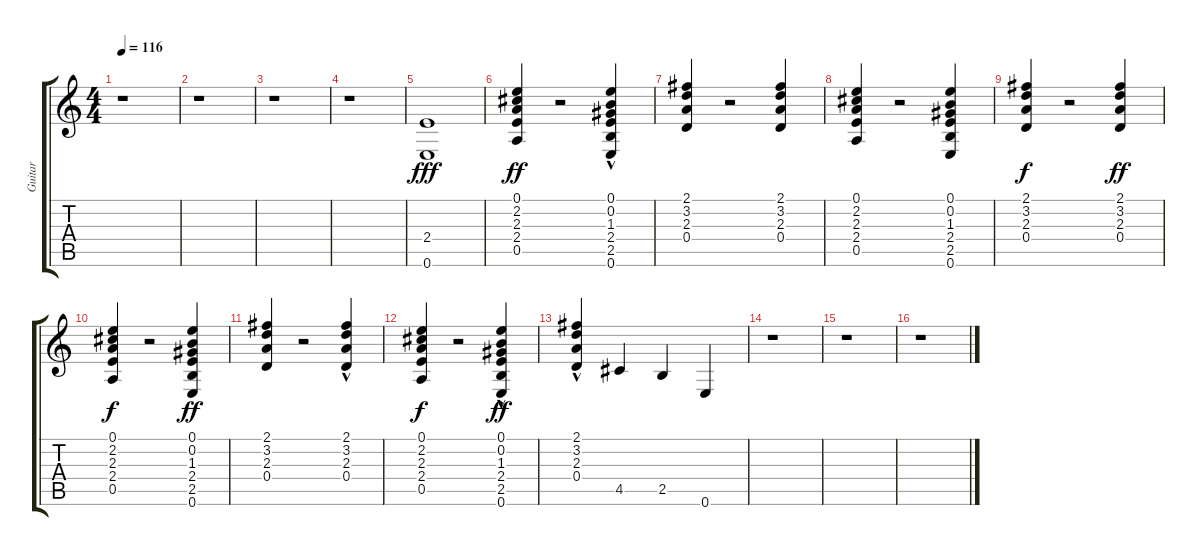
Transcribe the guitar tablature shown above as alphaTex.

\track ("Guitar" "Guitar") {instrument distortionguitar}
\staff {score tabs}
\tuning (E4 B3 G3 D3 A2 E2) {hide}
\ts (4 4)
\tempo 116
\clef g2
\ks c
r.1{dy ff} |
r.1 |
r.1 |
r.1 |
(2.4 0.6).1{dy fff} |
(0.1 2.2 2.3 2.4 0.5).4{dy ff} r.2 (0.1 0.2 1.3 2.4{hac} 2.5 0.6).4 |
(2.1 3.2 2.3 0.4).4 r.2 (2.1 3.2 2.3 0.4).4 |
(0.1 2.2 2.3 2.4 0.5).4 r.2 (0.1 0.2 1.3 2.4 2.5 0.6).4 |
(2.1 3.2 2.3 0.4).4{dy f} r.2 (2.1 3.2 2.3 0.4).4{dy ff} |
(0.1 2.2 2.3 2.4 0.5).4{dy f} r.2 (0.1 0.2 1.3 2.4 2.5 0.6).4{dy ff} |
(2.1 3.2 2.3 0.4).4 r.2 (2.1 3.2{hac} 2.3 0.4).4 |
(0.1 2.2 2.3 2.4 0.5).4{dy f} r.2 (0.1 0.2{hac} 1.3 2.4 2.5 0.6).4{dy ff} |
(2.1 3.2{hac} 2.3 0.4).4 4.5.4 2.5.4 0.6.4 |
r.1 |
r.1 |
r.1
